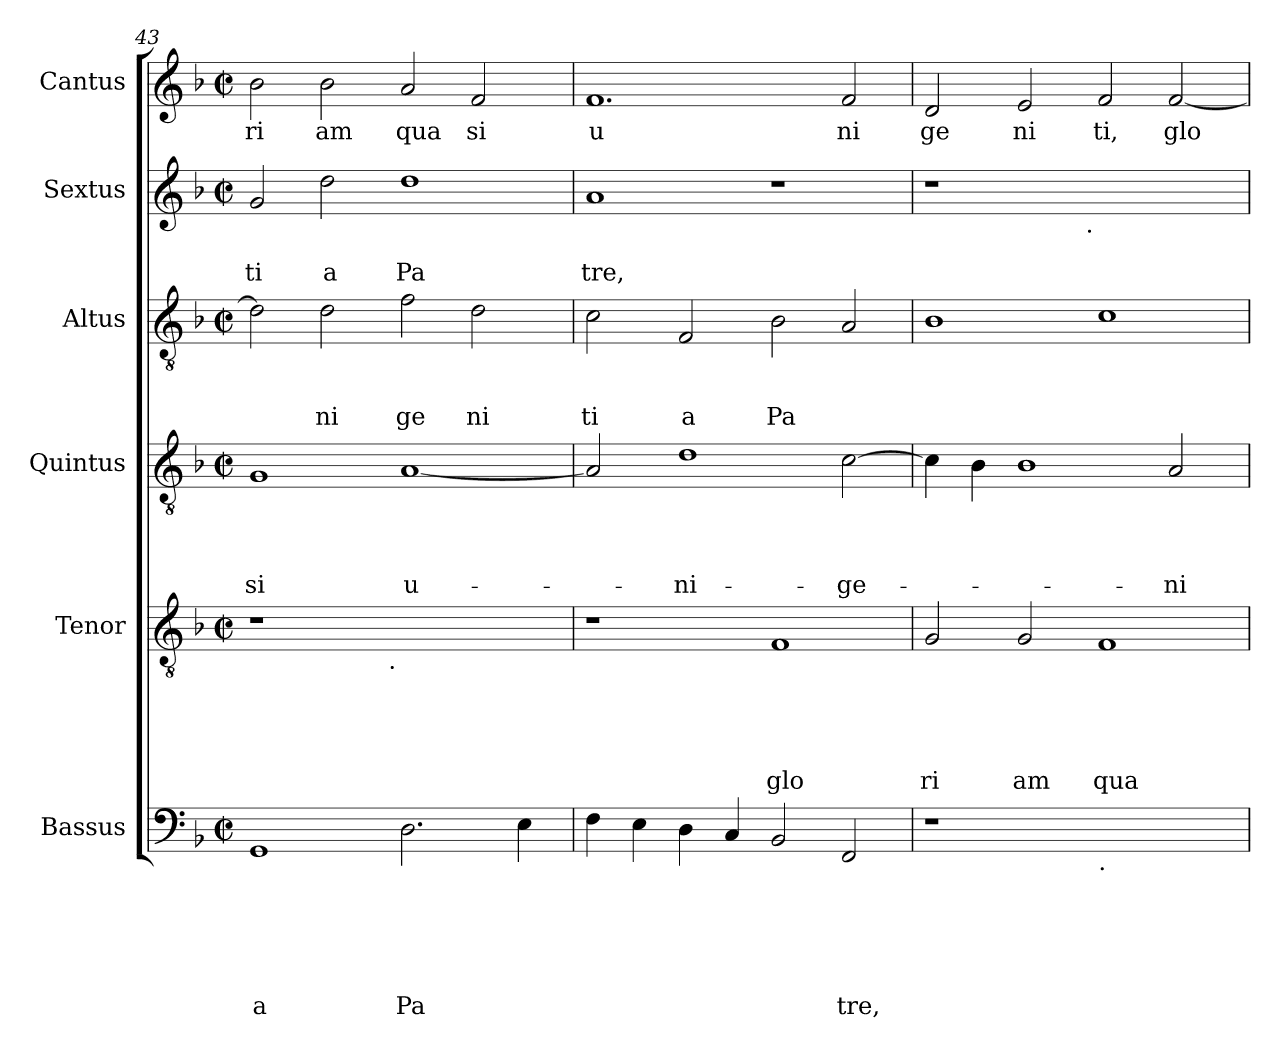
**kern	**text	**text	**text	**text	**text	**text	**kern	**text	**text	**text	**text	**text	**kern	**text	**text	**text	**text	**kern	**text	**text	**text	**kern	**text	**text	**kern	**text
*part6	*part6	*part6	*part6	*part6	*part6	*part6	*part5	*part5	*part5	*part5	*part5	*part5	*part4	*part4	*part4	*part4	*part4	*part3	*part3	*part3	*part3	*part2	*part2	*part2	*part1	*part1
*staff6	*staff6	*staff6	*staff6	*staff6	*staff6	*staff6	*staff5	*staff5	*staff5	*staff5	*staff5	*staff5	*staff4	*staff4	*staff4	*staff4	*staff4	*staff3	*staff3	*staff3	*staff3	*staff2	*staff2	*staff2	*staff1	*staff1
*I"Bassus	*	*	*	*	*	*	*I"Tenor	*	*	*	*	*	*I"Quintus	*	*	*	*	*I"Altus	*	*	*	*I"Sextus	*	*	*I"Cantus	*
*clefF4	*	*	*	*	*	*	*clefGv2	*	*	*	*	*	*clefGv2	*	*	*	*	*clefGv2	*	*	*	*clefG2	*	*	*clefG2	*
*k[b-]	*	*	*	*	*	*	*k[b-]	*	*	*	*	*	*k[b-]	*	*	*	*	*k[b-]	*	*	*	*k[b-]	*	*	*k[b-]	*
*F:	*	*	*	*	*	*	*F:	*	*	*	*	*	*F:	*	*	*	*	*F:	*	*	*	*F:	*	*	*F:	*
*M2/2	*	*	*	*	*	*	*M2/2	*	*	*	*	*	*M2/2	*	*	*	*	*M2/2	*	*	*	*M2/2	*	*	*M2/2	*
*met(c|)	*	*	*	*	*	*	*met(c|)	*	*	*	*	*	*met(c|)	*	*	*	*	*met(c|)	*	*	*	*met(c|)	*	*	*met(c|)	*
=43	=43	=43	=43	=43	=43	=43	=43	=43	=43	=43	=43	=43	=43	=43	=43	=43	=43	=43	=43	=43	=43	=43	=43	=43	=43	=43
!	!	!	!	!	!	!LO:LY:b	!	!	!	!	!	!	!	!	!	!	!LO:LY:b	!	!	!	!	!	!	!LO:LY:b	!	!LO:LY:b
*	*	*	*	*	*	*	*^	*	*	*	*	*	*	*	*	*	*	*	*	*	*	*	*	*	*	*
1GG	.	.	.	.	.	a	1r	2ryy	.	.	.	.	.	1G	.	.	.	-si	2d\]	.	.	.	2g/	.	ti	2b-\	ri
!	!	!	!	!	!	!	!	!	!	!	!	!	!	!	!	!	!	!	!	!	!	!LO:LY:b	!	!	!LO:LY:b	!	!LO:LY:b
.	.	.	.	.	.	.	.	4...ryy	.	.	.	.	.	.	.	.	.	.	2d\	.	.	ni	2dd\	.	a	2b-\	am
!	!	!	!	!	!	!	!	!LO:TX:b:t=.	!	!	!	!	!	!	!	!	!	!	!	!	!	!	!	!	!	!	!
.	.	.	.	.	.	.	.	1ryy	.	.	.	.	.	.	.	.	.	.	.	.	.	.	.	.	.	.	.
!	!	!	!	!	!	!LO:LY:b	!	!	!	!	!	!	!	!	!	!	!	!LO:LY:b	!	!	!	!LO:LY:b	!	!	!LO:LY:b	!	!LO:LY:b
2.D\	.	.	.	.	.	Pa	1ryy	.	.	.	.	.	.	[<1A	.	.	.	u-	2f\	.	.	ge	1dd	.	Pa	2a/	qua
!	!	!	!	!	!	!	!	!	!	!	!	!	!	!	!	!	!	!	!	!	!	!LO:LY:b	!	!	!	!	!LO:LY:b
.	.	.	.	.	.	.	.	.	.	.	.	.	.	.	.	.	.	.	2d\	.	.	ni	.	.	.	2f/	si
4E\	.	.	.	.	.	.	.	.	.	.	.	.	.	.	.	.	.	.	.	.	.	.	.	.	.	.	.
.	.	.	.	.	.	.	.	32ryy	.	.	.	.	.	.	.	.	.	.	.	.	.	.	.	.	.	.	.
=44	=44	=44	=44	=44	=44	=44	=44	=44	=44	=44	=44	=44	=44	=44	=44	=44	=44	=44	=44	=44	=44	=44	=44	=44	=44	=44	=44
!	!	!	!	!	!	!	!	!	!	!	!	!	!	!	!	!	!	!	!	!	!	!LO:LY:b	!	!	!LO:LY:b	!	!LO:LY:b
*	*	*	*	*	*	*	*v	*v	*	*	*	*	*	*	*	*	*	*	*	*	*	*	*	*	*	*	*
4F\	.	.	.	.	.	.	1r	.	.	.	.	.	2A/]	.	.	.	.	2c\	.	.	ti	1a	.	tre,	1.f	u
4E\	.	.	.	.	.	.	.	.	.	.	.	.	.	.	.	.	.	.	.	.	.	.	.	.	.	.
!	!	!	!	!	!	!	!	!	!	!	!	!	!	!	!	!	!LO:LY:b	!	!	!	!LO:LY:b	!	!	!	!	!
4D\	.	.	.	.	.	.	.	.	.	.	.	.	1d	.	.	.	-ni-	2F/	.	.	a	.	.	.	.	.
4C/	.	.	.	.	.	.	.	.	.	.	.	.	.	.	.	.	.	.	.	.	.	.	.	.	.	.
!	!	!	!	!	!	!	!	!	!	!	!	!LO:LY:b	!	!	!	!	!	!	!	!	!LO:LY:b	!	!	!	!	!
2BB-/	.	.	.	.	.	.	1F	.	.	.	.	glo	.	.	.	.	.	2B-\	.	.	Pa	1r	.	.	.	.
!	!	!	!	!	!	!LO:LY:b	!	!	!	!	!	!	!	!	!	!	!LO:LY:b	!	!	!	!	!	!	!	!	!LO:LY:b
2FF/	.	.	.	.	.	tre,	.	.	.	.	.	.	[>2c\	.	.	.	-ge-	2A/	.	.	.	.	.	.	2f/	ni
=45	=45	=45	=45	=45	=45	=45	=45	=45	=45	=45	=45	=45	=45	=45	=45	=45	=45	=45	=45	=45	=45	=45	=45	=45	=45	=45
!	!	!	!	!	!	!	!	!	!	!	!	!LO:LY:b	!	!	!	!	!	!	!	!	!	!	!	!	!	!LO:LY:b
*	*	*	*	*	*	*	*	*	*	*	*	*	*	*	*	*	*	*	*	*	*	*^	*	*	*	*
1r	.	.	.	.	.	.	2G/	.	.	.	.	ri	4c\]	.	.	.	.	1B-	.	.	.	1r	2ryy	.	.	2d/	ge
.	.	.	.	.	.	.	.	.	.	.	.	.	4B-\	.	.	.	.	.	.	.	.	.	.	.	.	.	.
!	!	!	!	!	!	!	!	!	!	!	!	!LO:LY:b	!	!	!	!	!	!	!	!	!	!	!	!	!	!	!LO:LY:b
.	.	.	.	.	.	.	2G/	.	.	.	.	am	1B-	.	.	.	.	.	.	.	.	.	4...ryy	.	.	2e/	ni
!	!	!	!	!	!	!	!	!	!	!	!	!	!	!	!	!	!	!	!	!	!	!	!LO:TX:b:t=.	!	!	!	!
.	.	.	.	.	.	.	.	.	.	.	.	.	.	.	.	.	.	.	.	.	.	.	1ryy	.	.	.	.
!LO:TX:b:t=.	!	!	!	!	!	!	!	!	!	!	!	!	!	!	!	!	!	!	!	!	!	!	!	!	!	!	!
!	!	!	!	!	!	!	!	!	!	!	!	!LO:LY:b	!	!	!	!	!	!	!	!	!	!	!	!	!	!	!LO:LY:b
1ryy	.	.	.	.	.	.	1F	.	.	.	.	qua	.	.	.	.	.	1c	.	.	.	1ryy	.	.	.	2f/	ti,
!	!	!	!	!	!	!	!	!	!	!	!	!	!	!	!	!	!LO:LY:b	!	!	!	!	!	!	!	!	!	!LO:LY:b
.	.	.	.	.	.	.	.	.	.	.	.	.	2A/	.	.	.	-ni-	.	.	.	.	.	.	.	.	[<2f/	glo
.	.	.	.	.	.	.	.	.	.	.	.	.	.	.	.	.	.	.	.	.	.	.	32ryy	.	.	.	.
*	*	*	*	*	*	*	*	*	*	*	*	*	*	*	*	*	*	*	*	*	*	*v	*v	*	*	*	*
=	=	=	=	=	=	=	=	=	=	=	=	=	=	=	=	=	=	=	=	=	=	=	=	=	=	=
*-	*-	*-	*-	*-	*-	*-	*-	*-	*-	*-	*-	*-	*-	*-	*-	*-	*-	*-	*-	*-	*-	*-	*-	*-	*-	*-
